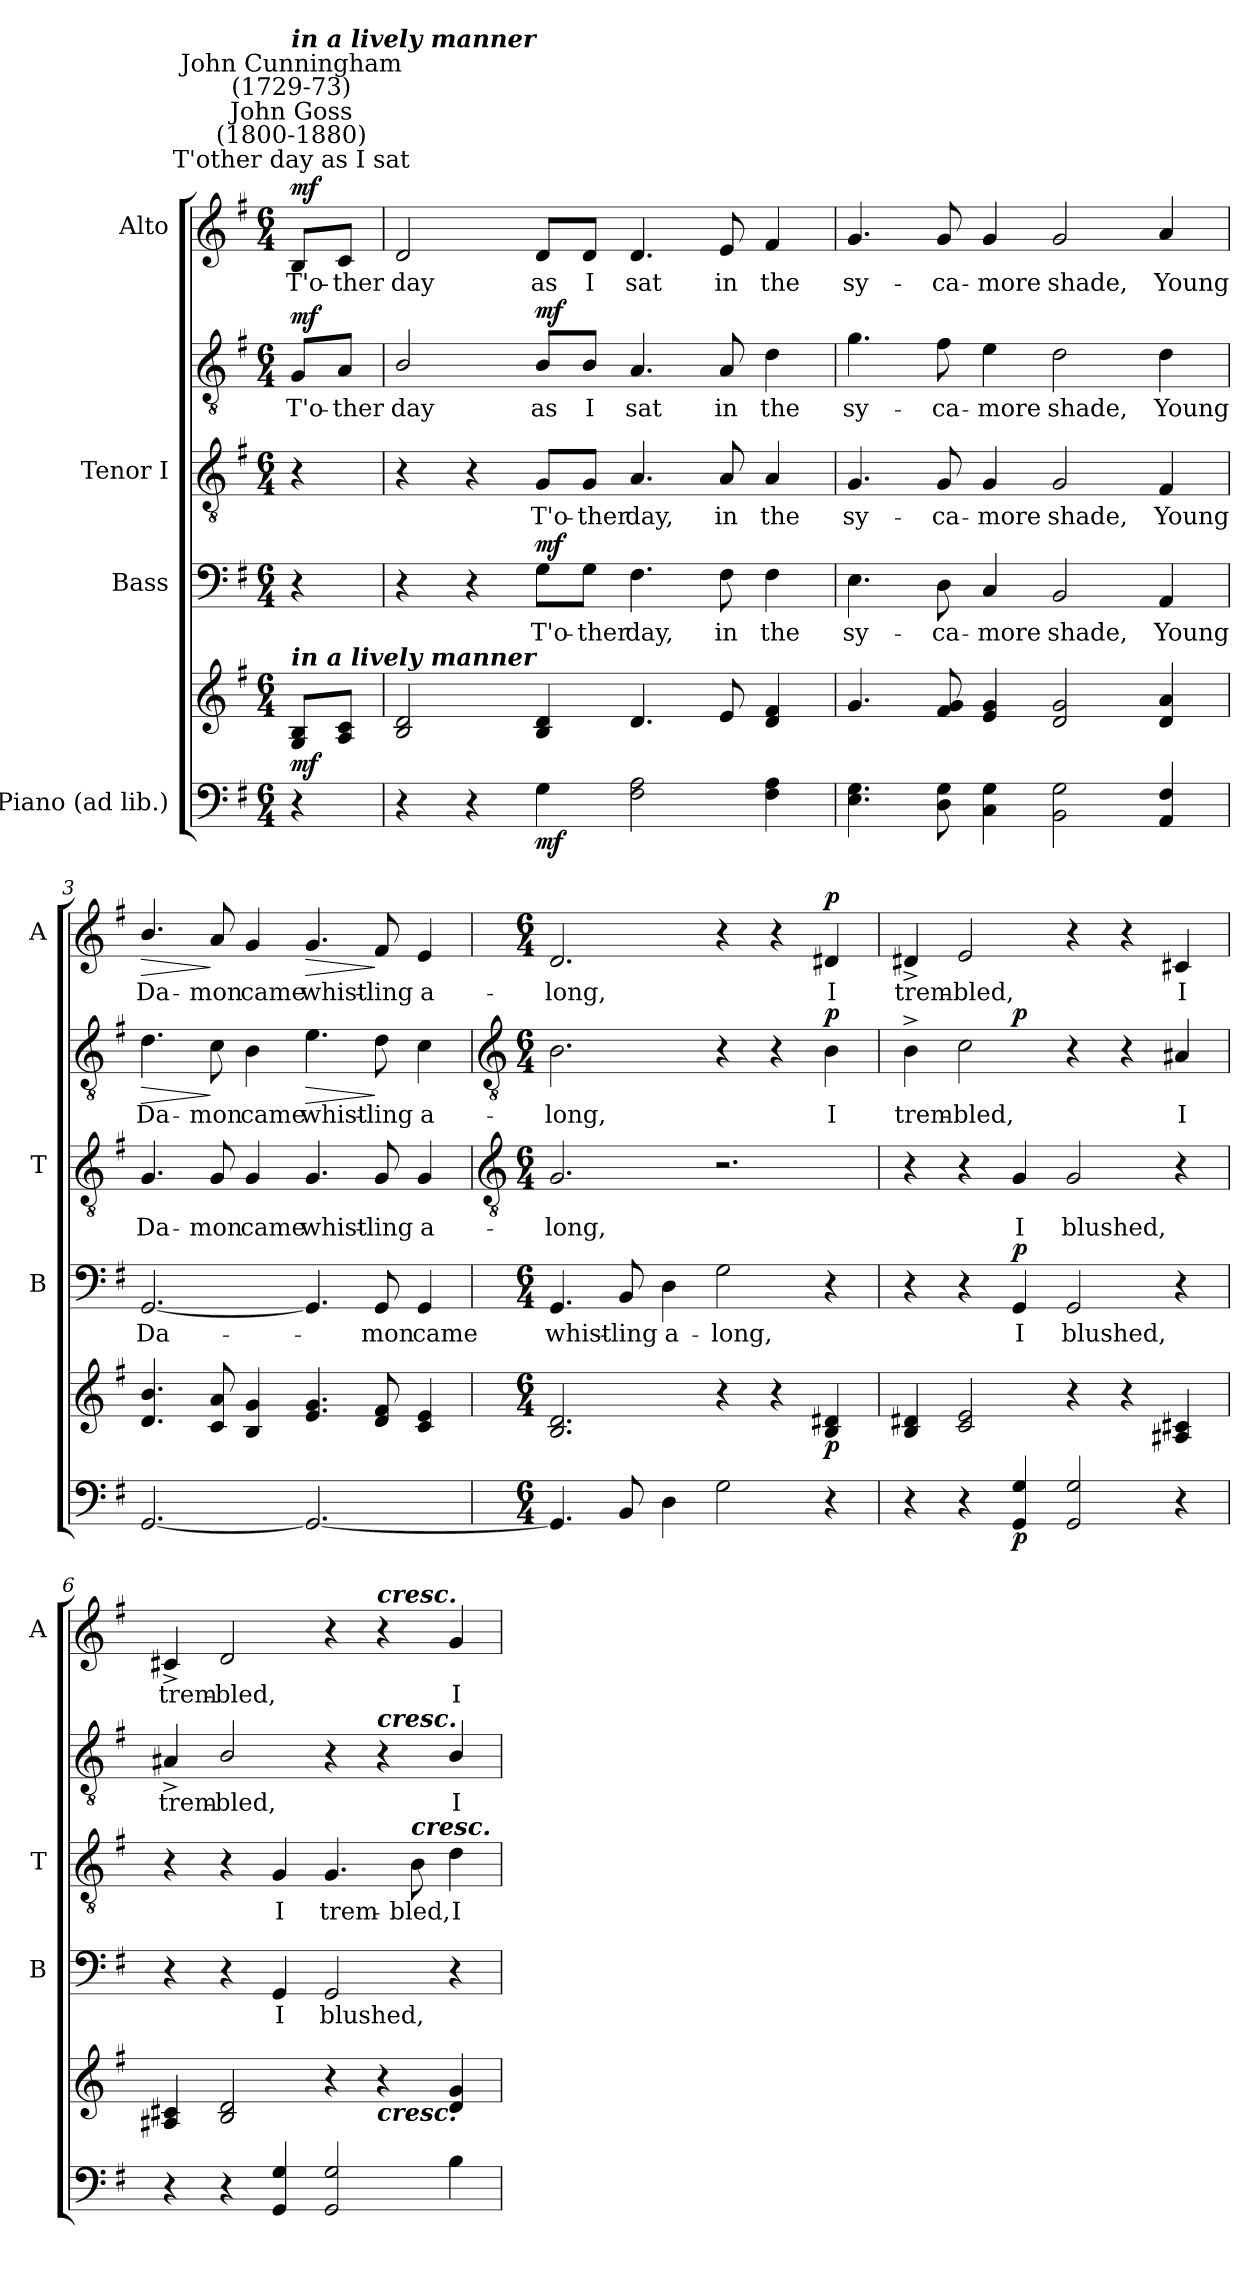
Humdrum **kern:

**kern	**kern	**dynam	**kern	**text	**dynam	**kern	**text	**kern	**text	**dynam	**kern	**text	**dynam
*part4	*part4	*part4	*part3	*part3	*part3	*part2	*part2	*part2	*part2	*part2	*part1	*part1	*part1
*staff6	*staff5	*staff5/6	*staff4	*staff4	*staff4	*staff3	*staff3	*staff2	*staff2	*staff2/3	*staff1	*staff1	*staff1
*I"Piano (ad lib.)	*	*	*I"Bass	*	*	*I"Tenor I	*	*	*	*	*I"Alto	*	*
*	*	*	*I'B	*	*	*I'T	*	*	*	*	*I'A	*	*
*clefF4	*clefG2	*	*clefF4	*	*	*clefGv2	*	*clefGv2	*	*	*clefG2	*	*
*k[f#]	*k[f#]	*	*k[f#]	*	*	*k[f#]	*	*k[f#]	*	*	*k[f#]	*	*
*G:	*G:	*	*G:	*	*	*G:	*	*G:	*	*	*G:	*	*
*M6/4	*M6/4	*	*M6/4	*	*	*M6/4	*	*M6/4	*	*	*M6/4	*	*
=	=	=	=	=	=	=	=	=	=	=	=	=	=
!	!	!	!	!	!	!	!	!	!	!	!LO:TX:a:cj:t=T'other day as I sat	!	!
!	!	!	!	!	!	!	!	!	!	!	!LO:TX:a:cj:t=John Goss\n(1800-1880)	!	!
!	!	!	!	!	!	!	!	!	!	!	!LO:TX:a:cj:t=John Cunningham\n(1729-73)	!	!
!	!	!	!	!	!	!	!	!	!	!	!LO:TX:a:Bi:t=in a lively manner	!	!
!	!LO:TX:a:Bi:t=in a lively manner	!	!	!	!	!	!	!	!	!	!	!	!
!	!	!LO:DY:b	!	!	!	!	!	!	!LO:LY:b	!LO:DY:b	!	!LO:LY:b	!LO:DY:b
4r	8G 8BL	mf	4r	.	.	4r	.	8G/L	T'o-	mf	8B/L	T'o-	mf
!	!	!	!	!	!	!	!	!	!LO:LY:b	!	!	!LO:LY:b	!
.	8A 8cJ	.	.	.	.	.	.	8A/J	-ther	.	8c/J	-ther	.
=1	=1	=1	=1	=1	=1	=1	=1	=1	=1	=1	=1	=1	=1
!	!	!	!	!	!	!	!	!	!LO:LY:b	!	!	!LO:LY:b	!
4r	2B 2d	.	4r	.	.	4r	.	2B/	day	.	2d	day	.
4r	.	.	4r	.	.	4r	.	.	.	.	.	.	.
!	!	!LO:DY:b=2	!	!LO:LY:b	!LO:DY:b	!	!LO:LY:b	!	!LO:LY:b	!LO:DY:b=2	!	!LO:LY:b	!
4G	4B 4d	mf	8G\L	T'o-	mf	8G/L	T'o-	8B/L	as	mf	8d/L	as	.
!	!	!	!	!LO:LY:b	!	!	!LO:LY:b	!	!LO:LY:b	!	!	!LO:LY:b	!
.	.	.	8G\J	-ther	.	8G/J	-ther	8B/J	I	.	8d/J	I	.
!	!	!	!	!LO:LY:b	!	!	!LO:LY:b	!	!LO:LY:b	!	!	!LO:LY:b	!
2F# 2A	4.d	.	4.F#	day,	.	4.A	day,	4.A	sat	.	4.d	sat	.
!	!	!	!	!LO:LY:b	!	!	!LO:LY:b	!	!LO:LY:b	!	!	!LO:LY:b	!
.	8e	.	8F#	in	.	8A	in	8A	in	.	8e	in	.
!	!	!	!	!LO:LY:b	!	!	!LO:LY:b	!	!LO:LY:b	!	!	!LO:LY:b	!
4F# 4A	4d 4f#	.	4F#	the	.	4A	the	4d	the	.	4f#	the	.
=2	=2	=2	=2	=2	=2	=2	=2	=2	=2	=2	=2	=2	=2
!	!	!	!	!LO:LY:b	!	!	!LO:LY:b	!	!LO:LY:b	!	!	!LO:LY:b	!
4.E 4.G	4.g	.	4.E	sy-	.	4.G	sy-	4.g	sy-	.	4.g	sy-	.
!	!	!	!	!LO:LY:b	!	!	!LO:LY:b	!	!LO:LY:b	!	!	!LO:LY:b	!
8D 8G	8f# 8g	.	8D	-ca-	.	8G	-ca-	8f#	-ca-	.	8g	-ca-	.
!	!	!	!	!LO:LY:b	!	!	!LO:LY:b	!	!LO:LY:b	!	!	!LO:LY:b	!
4C 4G	4e 4g	.	4C	-more	.	4G	-more	4e	-more	.	4g	-more	.
!	!	!	!	!LO:LY:b	!	!	!LO:LY:b	!	!LO:LY:b	!	!	!LO:LY:b	!
2BB 2G	2d 2g	.	2BB	shade,	.	2G	shade,	2d	shade,	.	2g	shade,	.
!	!	!	!	!LO:LY:b	!	!	!LO:LY:b	!	!LO:LY:b	!	!	!LO:LY:b	!
4AA 4F#	4d 4a	.	4AA	Young	.	4F#	Young	4d	Young	.	4a	Young	.
=3	=3	=3	=3	=3	=3	=3	=3	=3	=3	=3	=3	=3	=3
!	!	!	!	!LO:LY:b	!	!	!LO:LY:b	!	!LO:LY:b	!LO:HP:b	!	!LO:LY:b	!LO:HP:b
[2.GG	4.d/ 4.b/	.	[2.GG	Da-	.	4.G	-Da-	4.d\	Da-	>	4.b/	Da-	>
!	!	!	!	!	!	!	!LO:LY:b	!	!LO:LY:b	!	!	!LO:LY:b	!
.	8c 8a	.	.	.	.	8G	-mon	8c	-mon	]	8a	-mon	]
!	!	!	!	!	!	!	!LO:LY:b	!	!LO:LY:b	!	!	!LO:LY:b	!
.	4B 4g	.	.	.	.	4G	came	4B	came	.	4g	came	.
!	!	!	!	!	!	!	!LO:LY:b	!	!LO:LY:b	!LO:HP:b	!	!LO:LY:b	!LO:HP:b
2.GG_	4.e 4.g	.	4.GG]	.	.	4.G	whist-	4.e	whist-	>	4.g	whist-	>
!	!	!	!	!LO:LY:b	!	!	!LO:LY:b	!	!LO:LY:b	!	!	!LO:LY:b	!
.	8d 8f#	.	8GG	mon	.	8G	-ling	8d	-ling	]	8f#	-ling	]
!	!	!	!	!LO:LY:b	!	!	!LO:LY:b	!	!LO:LY:b	!	!	!LO:LY:b	!
.	4c 4e	.	4GG	came	.	4G	a-	4c	a-	.	4e	a-	.
!!LO:LB:g=z
=4	=4	=4	=4	=4	=4	=4	=4	=4	=4	=4	=4	=4	=4
*	*	*	*	*	*	*clefGv2	*	*clefGv2	*	*	*	*	*
*M6/4	*M6/4	*	*M6/4	*	*	*M6/4	*	*M6/4	*	*	*M6/4	*	*
!	!	!	!	!LO:LY:b	!	!	!LO:LY:b	!	!LO:LY:b	!	!	!LO:LY:b	!
4.GG]	2.B 2.d	.	4.GG	whist-	.	2.G	long,	2.B	-long,	.	2.d	-long,	.
!	!	!	!	!LO:LY:b	!	!	!	!	!	!	!	!	!
8BB	.	.	8BB	-ling	.	.	.	.	.	.	.	.	.
!	!	!	!	!LO:LY:b	!	!	!	!	!	!	!	!	!
4D	.	.	4D	a-	.	.	.	.	.	.	.	.	.
!	!	!	!	!LO:LY:b	!	!	!	!	!	!	!	!	!
2G	4r	.	2G	-long,	.	2.r	.	4r	.	.	4r	.	.
.	4r	.	.	.	.	.	.	4r	.	.	4r	.	.
!	!	!LO:DY:b	!	!	!	!	!	!	!LO:LY:b	!LO:DY:b	!	!LO:LY:b	!LO:DY:b
4r	4B 4d#X	p	4r	.	.	.	.	4B	I	p	4d#X	I	p
=5	=5	=5	=5	=5	=5	=5	=5	=5	=5	=5	=5	=5	=5
!	!	!	!	!	!	!	!	!	!LO:LY:b	!	!	!LO:LY:b	!
4r	4B 4d#X	.	4r	.	.	4r	.	4B^	trem-	.	4d#X^	trem-	.
!	!	!	!	!	!	!	!	!	!LO:LY:b	!	!	!LO:LY:b	!
4r	2c 2e	.	4r	.	.	4r	.	2c	-bled,	.	2e	-bled,	.
!	!	!LO:DY:b=2	!	!LO:LY:b	!LO:DY:b	!	!LO:LY:b	!	!	!LO:DY:b=2	!	!	!
4GG 4G	.	p	4GG	I	p	4G	I	.	.	p	.	.	.
!	!	!	!	!LO:LY:b	!	!	!LO:LY:b	!	!	!	!	!	!
2GG 2G	4r	.	2GG	blushed,	.	2G	blushed,	4r	.	.	4r	.	.
.	4r	.	.	.	.	.	.	4r	.	.	4r	.	.
!	!	!	!	!	!	!	!	!	!LO:LY:b	!	!	!LO:LY:b	!
4r	4A#X 4c#X	.	4r	.	.	4r	.	4A#X	I	.	4c#X	I	.
=6	=6	=6	=6	=6	=6	=6	=6	=6	=6	=6	=6	=6	=6
!	!	!	!	!	!	!	!	!	!LO:LY:b	!	!	!LO:LY:b	!
4r	4A#X 4c#X	.	4r	.	.	4r	.	4A#X^	trem-	.	4c#X^	trem-	.
!	!	!	!	!	!	!	!	!	!LO:LY:b	!	!	!LO:LY:b	!
4r	2B 2d	.	4r	.	.	4r	.	2B/	-bled,	.	2d	-bled,	.
!	!	!	!	!LO:LY:b	!	!	!LO:LY:b	!	!	!	!	!	!
4GG 4G	.	.	4GG	I	.	4G	I	.	.	.	.	.	.
!	!	!	!	!LO:LY:b	!	!	!LO:LY:b	!	!	!	!	!	!
2GG 2G	4r	.	2GG	blushed,	.	4.G	trem-	4r	.	.	4r	.	.
!	!	!	!	!	!	!	!	!	!	!	!LO:TX:a:Bi:t=cresc.	!	!
!	!	!	!	!	!	!	!	!LO:TX:a:Bi:t=cresc.	!	!	!	!	!
!	!LO:TX:b:Bi:t=cresc.	!	!	!	!	!	!	!	!	!	!	!	!
.	4r	.	.	.	.	.	.	4r	.	.	4r	.	.
!	!	!	!	!	!	!LO:TX:a:Bi:t=cresc.	!	!	!	!	!	!	!
!	!	!	!	!	!	!	!LO:LY:b	!	!	!	!	!	!
.	.	.	.	.	.	8B	-bled,	.	.	.	.	.	.
!	!	!	!	!	!	!	!LO:LY:b	!	!LO:LY:b	!	!	!LO:LY:b	!
4B	4d 4g	.	4r	.	.	4d	I	4B/	I	.	4g	I	.
=	=	=	=	=	=	=	=	=	=	=	=	=	=
*-	*-	*-	*-	*-	*-	*-	*-	*-	*-	*-	*-	*-	*-
